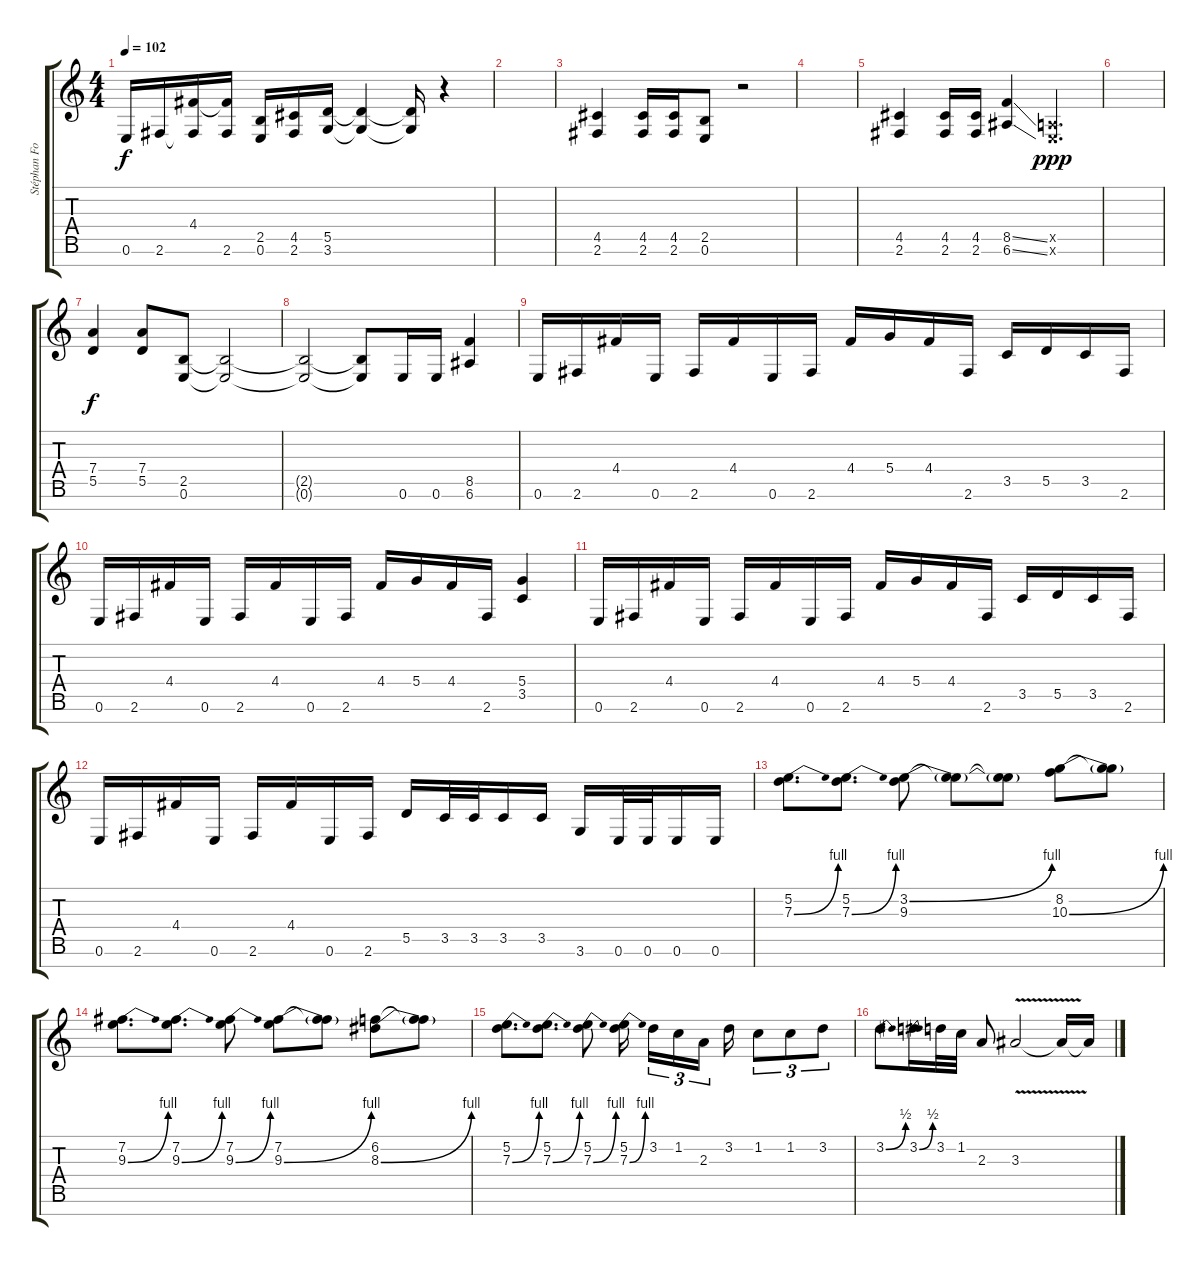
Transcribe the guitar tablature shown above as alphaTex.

\track ("Stéphan Forté" "Stéphan Fo") {instrument distortionguitar}
\staff {score tabs}
\tuning (E4 B3 G3 D3 A2 E2 B1) {hide}
\ts (4 4)
\tempo 102
\clef g2
\ks c
0.6.16{dy f} 2.6.16 (4.4 2.6{t}).16 (4.4{t} 2.6).16 (2.5 0.6).16 (4.5 2.6).16 (5.5 3.6).16 (5.5{t} 3.6{t}).4 (5.5{t} 3.6{t}).16 r.4 |
|
(4.5 2.6).4 (4.5 2.6).16 (4.5 2.6).16 (2.5 0.6).8 r.2 |
|
(4.5 2.6).4 (4.5 2.6).16 (4.5 2.6).16 (8.5{ss} 6.6{ss}).4 (0.5{x} 0.6{x}).4{d dy ppp} |
|
(7.4 5.5).4{dy f} (7.4 5.5).8 (2.5 0.6).8 (2.5{t} 0.6{t}).2 |
(2.5{t} 0.6{t}).2 (2.5{t} 0.6{t}).8 0.6.16 0.6.16 (8.5 6.6).4 |
0.6.16 2.6.16 4.4.16 0.6.16 2.6.16 4.4.16 0.6.16 2.6.16 4.4.16 5.4.16 4.4.16 2.6.16 3.5.16 5.5.16 3.5.16 2.6.16 |
0.6.16 2.6.16 4.4.16 0.6.16 2.6.16 4.4.16 0.6.16 2.6.16 4.4.16 5.4.16 4.4.16 2.6.16 (5.4 3.5).4 |
0.6.16 2.6.16 4.4.16 0.6.16 2.6.16 4.4.16 0.6.16 2.6.16 4.4.16 5.4.16 4.4.16 2.6.16 3.5.16 5.5.16 3.5.16 2.6.16 |
0.6.16 2.6.16 4.4.16 0.6.16 2.6.16 4.4.16 0.6.16 2.6.16 5.5.16 3.5.32 3.5.32 3.5.16 3.5.16 3.6.16 0.6.32 0.6.32 0.6.16 0.6.16 |
(5.2 7.3{be (bend 0 0 60 4)}).8{d instrument distortionguitar} (5.2 7.3{be (bend 0 0 60 4)}).8{d} (3.2{be (bend 0 0 60 4)} 9.3).8 (3.2{t} 9.3{t}).8 (3.2{t} 9.3{t}).8 (8.2 10.3{be (bend 0 0 60 4)}).8 (8.2{t} 10.3{t}).8 |
(7.2 9.3{be (bend 0 0 60 4)}).8{d} (7.2 9.3{be (bend 0 0 60 4)}).8{d} (7.2 9.3{be (bend 0 0 60 4)}).8 (7.2 9.3{be (bend 0 0 60 4)}).8 (7.2{t} 9.3{t}).8 (6.2 8.3{be (bend 0 0 60 4)}).8 (6.2{t} 8.3{t}).8 |
(5.2 7.3{be (bend 0 0 60 4)}).8{d} (5.2 7.3{be (bend 0 0 60 4)}).8{d} (5.2 7.3{be (bend 0 0 60 4)}).8 (5.2 7.3{be (bend 0 0 60 4)}).16{beam splitsecondary} 3.2.16{tu (3 2)} 1.2.16{tu (3 2)} 2.3.16{tu (3 2) beam splitsecondary} 3.2.16 1.2.8{tu (3 2)} 1.2.8{tu (3 2)} 3.2.8{tu (3 2)} |
3.2{be (bend 0 0 60 2)}.8 3.2{be (bend 0 0 60 2)}.16 3.2.32 1.2.32 2.3.8 3.3{v}.2 3.3{t}.16 3.3{t}.16
